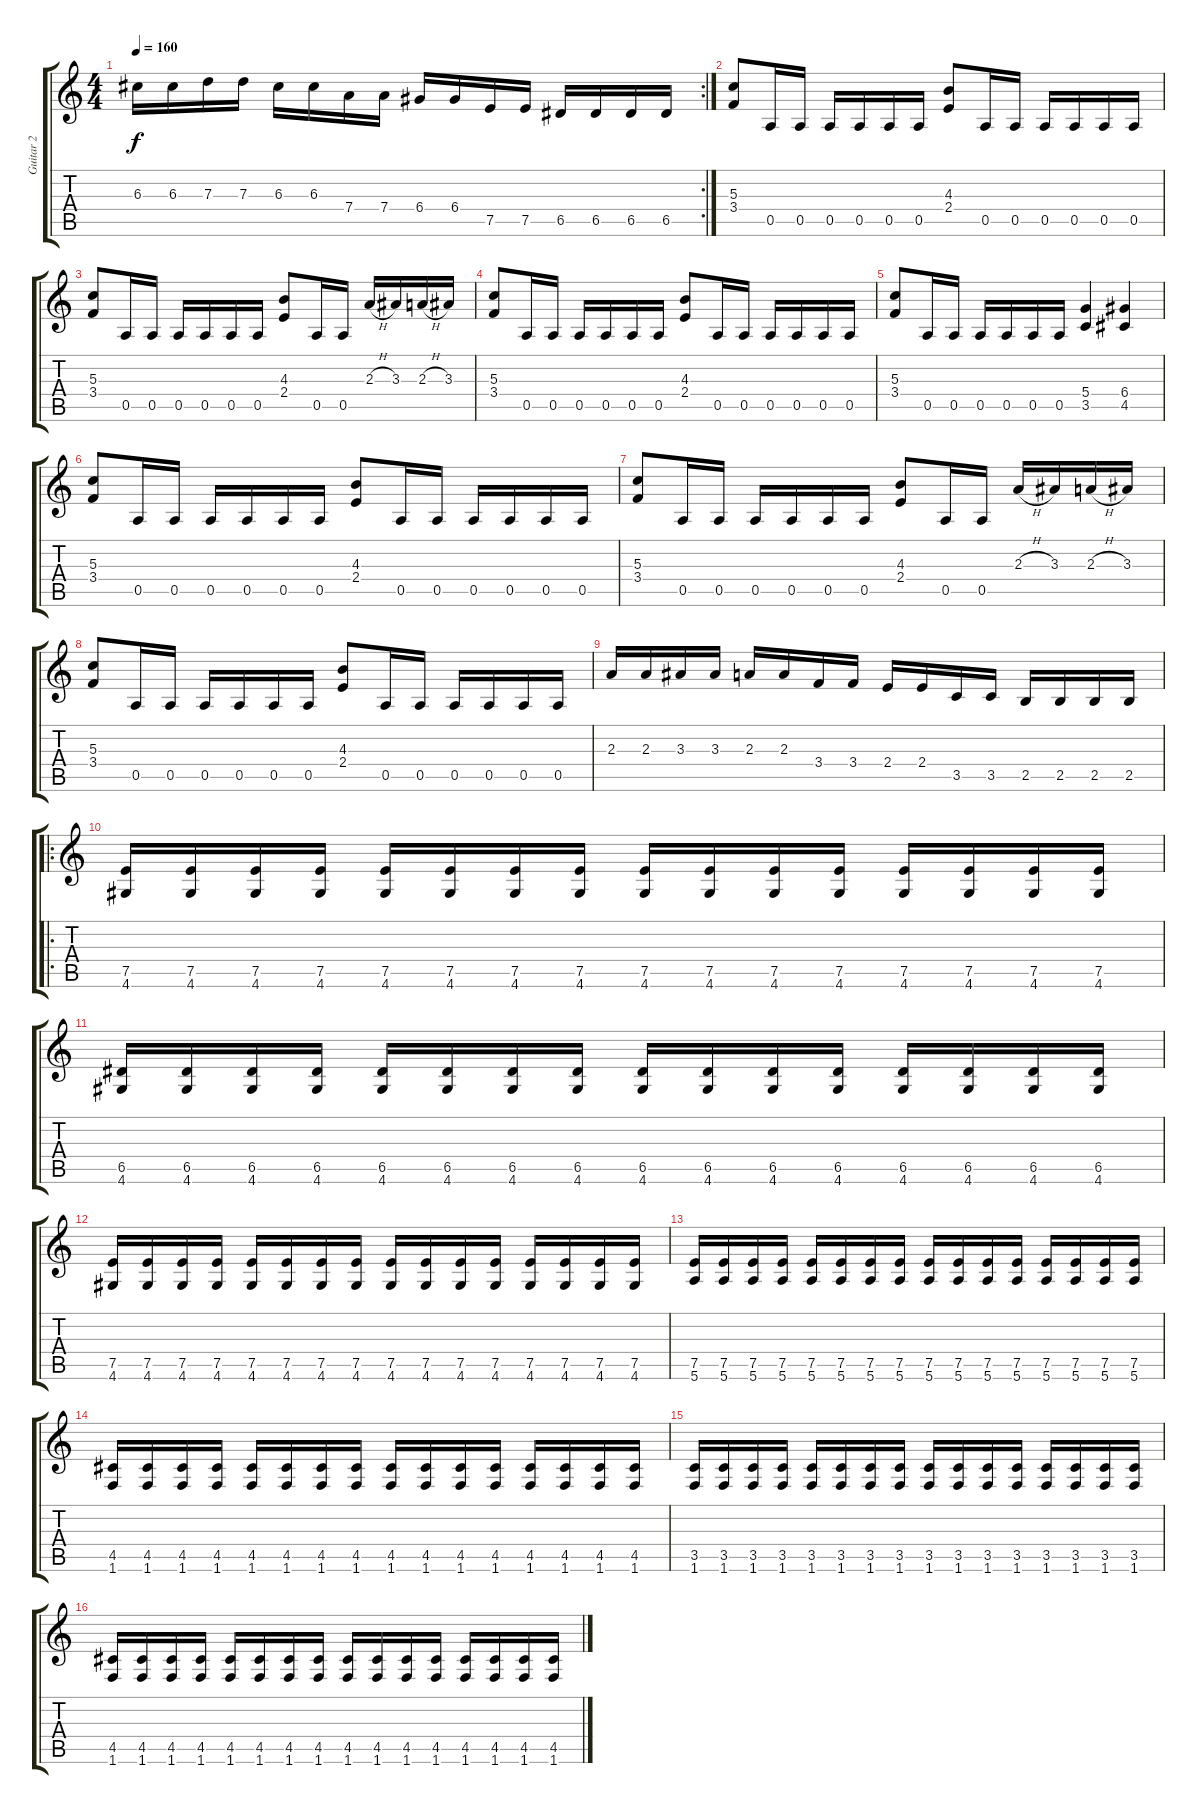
\track ("Guitar 2" "Guitar 2") {instrument distortionguitar}
\staff {score tabs}
\tuning (E4 B3 G3 D3 A2 E2) {hide}
\rc 2
\ts (4 4)
\tempo 160
\clef g2
\ks c
6.3.16{dy f} 6.3.16 7.3.16 7.3.16 6.3.16 6.3.16 7.4.16 7.4.16 6.4.16 6.4.16 7.5.16 7.5.16 6.5.16 6.5.16 6.5.16 6.5.16 |
(5.3 3.4).8 0.5.16 0.5.16 0.5.16 0.5.16 0.5.16 0.5.16 (4.3 2.4).8 0.5.16 0.5.16 0.5.16 0.5.16 0.5.16 0.5.16 |
(5.3 3.4).8 0.5.16 0.5.16 0.5.16 0.5.16 0.5.16 0.5.16 (4.3 2.4).8 0.5.16 0.5.16 2.3{h}.16 3.3.16 2.3{h}.16 3.3.16 |
(5.3 3.4).8 0.5.16 0.5.16 0.5.16 0.5.16 0.5.16 0.5.16 (4.3 2.4).8 0.5.16 0.5.16 0.5.16 0.5.16 0.5.16 0.5.16 |
(5.3 3.4).8 0.5.16 0.5.16 0.5.16 0.5.16 0.5.16 0.5.16 (5.4 3.5).4 (6.4 4.5).4 |
(5.3 3.4).8 0.5.16 0.5.16 0.5.16 0.5.16 0.5.16 0.5.16 (4.3 2.4).8 0.5.16 0.5.16 0.5.16 0.5.16 0.5.16 0.5.16 |
(5.3 3.4).8 0.5.16 0.5.16 0.5.16 0.5.16 0.5.16 0.5.16 (4.3 2.4).8 0.5.16 0.5.16 2.3{h}.16 3.3.16 2.3{h}.16 3.3.16 |
(5.3 3.4).8 0.5.16 0.5.16 0.5.16 0.5.16 0.5.16 0.5.16 (4.3 2.4).8 0.5.16 0.5.16 0.5.16 0.5.16 0.5.16 0.5.16 |
2.3.16 2.3.16 3.3.16 3.3.16 2.3.16 2.3.16 3.4.16 3.4.16 2.4.16 2.4.16 3.5.16 3.5.16 2.5.16 2.5.16 2.5.16 2.5.16 |
\ro
(7.5 4.6).16 (7.5 4.6).16 (7.5 4.6).16 (7.5 4.6).16 (7.5 4.6).16 (7.5 4.6).16 (7.5 4.6).16 (7.5 4.6).16 (7.5 4.6).16 (7.5 4.6).16 (7.5 4.6).16 (7.5 4.6).16 (7.5 4.6).16 (7.5 4.6).16 (7.5 4.6).16 (7.5 4.6).16 |
(6.5 4.6).16 (6.5 4.6).16 (6.5 4.6).16 (6.5 4.6).16 (6.5 4.6).16 (6.5 4.6).16 (6.5 4.6).16 (6.5 4.6).16 (6.5 4.6).16 (6.5 4.6).16 (6.5 4.6).16 (6.5 4.6).16 (6.5 4.6).16 (6.5 4.6).16 (6.5 4.6).16 (6.5 4.6).16 |
(7.5 4.6).16 (7.5 4.6).16 (7.5 4.6).16 (7.5 4.6).16 (7.5 4.6).16 (7.5 4.6).16 (7.5 4.6).16 (7.5 4.6).16 (7.5 4.6).16 (7.5 4.6).16 (7.5 4.6).16 (7.5 4.6).16 (7.5 4.6).16 (7.5 4.6).16 (7.5 4.6).16 (7.5 4.6).16 |
(7.5 5.6).16 (7.5 5.6).16 (7.5 5.6).16 (7.5 5.6).16 (7.5 5.6).16 (7.5 5.6).16 (7.5 5.6).16 (7.5 5.6).16 (7.5 5.6).16 (7.5 5.6).16 (7.5 5.6).16 (7.5 5.6).16 (7.5 5.6).16 (7.5 5.6).16 (7.5 5.6).16 (7.5 5.6).16 |
(4.5 1.6).16 (4.5 1.6).16 (4.5 1.6).16 (4.5 1.6).16 (4.5 1.6).16 (4.5 1.6).16 (4.5 1.6).16 (4.5 1.6).16 (4.5 1.6).16 (4.5 1.6).16 (4.5 1.6).16 (4.5 1.6).16 (4.5 1.6).16 (4.5 1.6).16 (4.5 1.6).16 (4.5 1.6).16 |
(3.5 1.6).16 (3.5 1.6).16 (3.5 1.6).16 (3.5 1.6).16 (3.5 1.6).16 (3.5 1.6).16 (3.5 1.6).16 (3.5 1.6).16 (3.5 1.6).16 (3.5 1.6).16 (3.5 1.6).16 (3.5 1.6).16 (3.5 1.6).16 (3.5 1.6).16 (3.5 1.6).16 (3.5 1.6).16 |
(4.5 1.6).16 (4.5 1.6).16 (4.5 1.6).16 (4.5 1.6).16 (4.5 1.6).16 (4.5 1.6).16 (4.5 1.6).16 (4.5 1.6).16 (4.5 1.6).16 (4.5 1.6).16 (4.5 1.6).16 (4.5 1.6).16 (4.5 1.6).16 (4.5 1.6).16 (4.5 1.6).16 (4.5 1.6).16
